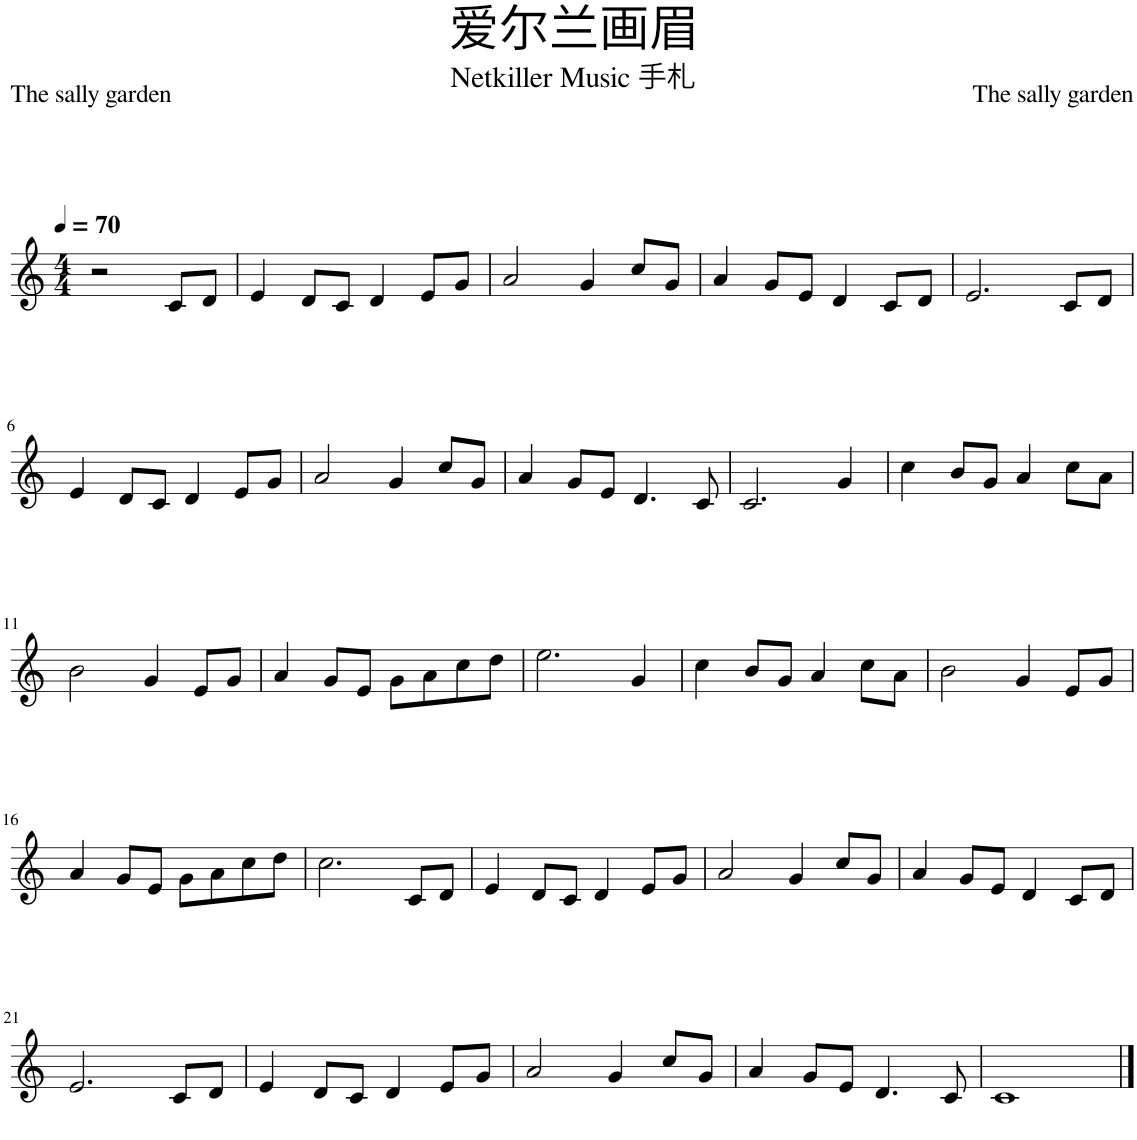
**kern
*part1
*staff1
*I"口琴
*clefG2
*k[]
*M4/4
*MM70
=1
2r
8c/L
8d/J
=2
4e/
8d/L
8c/J
4d/
8e/L
8g/J
=3
2a/
4g/
8cc/L
8g/J
=4
4a/
8g/L
8e/J
4d/
8c/L
8d/J
=5
2.e/
8c/L
8d/J
!!LO:LB:g=z
=6
4e/
8d/L
8c/J
4d/
8e/L
8g/J
=7
2a/
4g/
8cc/L
8g/J
=8
4a/
8g/L
8e/J
4.d/
8c/
=9
2.c/
4g/
=10
4cc\
8b/L
8g/J
4a/
8cc\L
8a\J
!!LO:LB:g=z
=11
2b\
4g/
8e/L
8g/J
=12
4a/
8g/L
8e/J
8g\L
8a\
8cc\
8dd\J
=13
2.ee\
4g/
=14
4cc\
8b/L
8g/J
4a/
8cc\L
8a\J
=15
2b\
4g/
8e/L
8g/J
!!LO:LB:g=z
=16
4a/
8g/L
8e/J
8g\L
8a\
8cc\
8dd\J
=17
2.cc\
8c/L
8d/J
=18
4e/
8d/L
8c/J
4d/
8e/L
8g/J
=19
2a/
4g/
8cc/L
8g/J
=20
4a/
8g/L
8e/J
4d/
8c/L
8d/J
!!LO:LB:g=z
=21
2.e/
8c/L
8d/J
=22
4e/
8d/L
8c/J
4d/
8e/L
8g/J
=23
2a/
4g/
8cc/L
8g/J
=24
4a/
8g/L
8e/J
4.d/
8c/
=25
1c
==
*-
